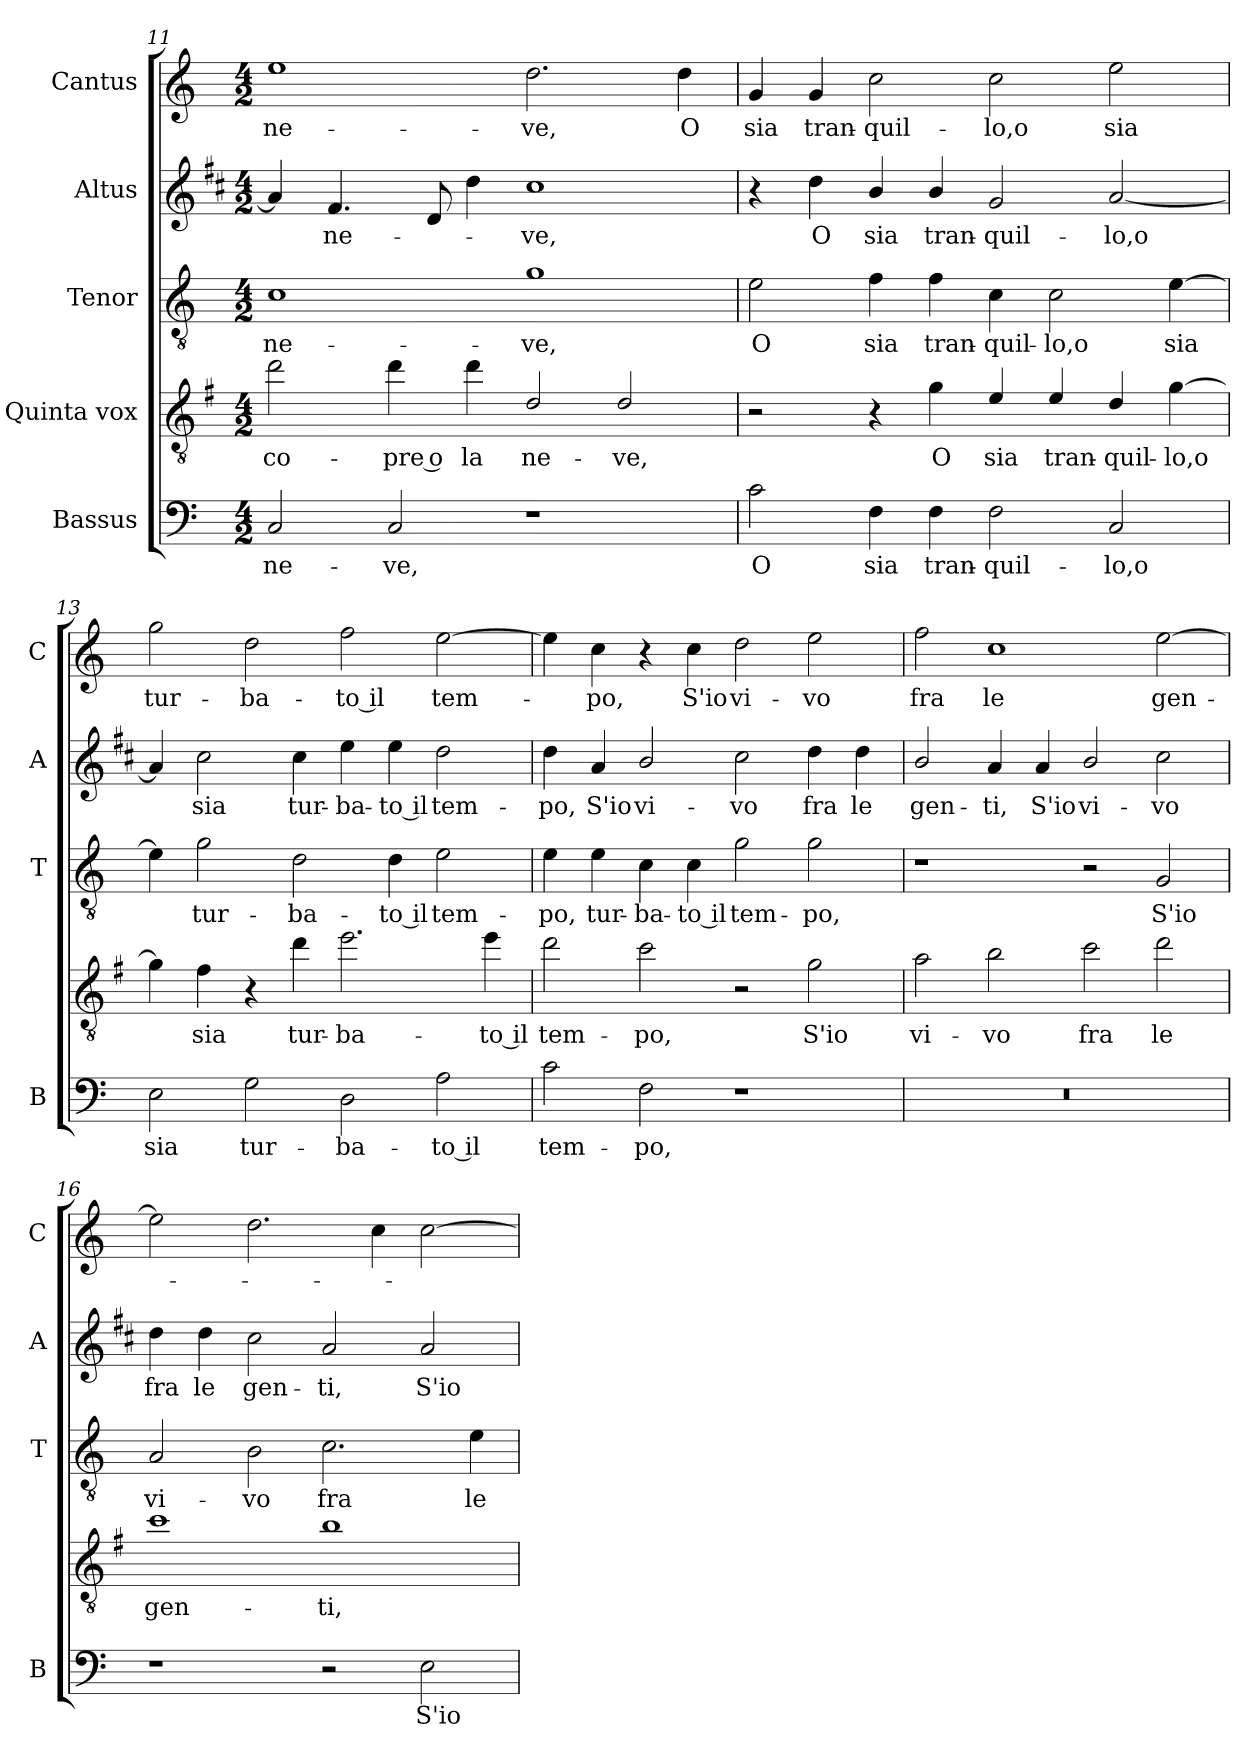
**kern	**text	**kern	**text	**kern	**text	**kern	**text	**kern	**text
*part5	*part5	*part4	*part4	*part3	*part3	*part2	*part2	*part1	*part1
*staff5	*staff5	*staff4	*staff4	*staff3	*staff3	*staff2	*staff2	*staff1	*staff1
*I"Bassus	*	*I"Quinta vox	*	*I"Tenor	*	*I"Altus	*	*I"Cantus	*
*I'B	*	*	*	*I'T	*	*I'A	*	*I'C	*
*clefF4	*	*clefGv2	*	*clefGv2	*	*clefG2	*	*clefG2	*
*	*	*ITrd4c7	*	*	*	*ITrd1c2	*	*	*
*k[]	*	*k[]	*	*k[]	*	*k[]	*	*k[]	*
*C:	*	*C:	*	*C:	*	*C:	*	*C:	*
*M4/2	*	*M4/2	*	*M4/2	*	*M4/2	*	*M4/2	*
=11	=11	=11	=11	=11	=11	=11	=11	=11	=11
!	!LO:LY:b	!	!LO:LY:b	!	!LO:LY:b	!	!	!	!LO:LY:b
2C/	ne-	2g\	co-	1c	ne-	4g/]	.	1ee	ne-
!	!	!	!	!	!	!	!LO:LY:b	!	!
.	.	.	.	.	.	4.e/	ne-	.	.
!	!LO:LY:b	!	!LO:LY:b	!	!	!	!	!	!
2C/	-ve,	4g\	-pre o	.	.	.	.	.	.
.	.	.	.	.	.	8c/	.	.	.
!	!	!	!LO:LY:b	!	!	!	!	!	!
.	.	4g\	la	.	.	4cc\	.	.	.
!	!	!	!LO:LY:b	!	!LO:LY:b	!	!LO:LY:b	!	!LO:LY:b
1r	.	2G/	ne-	1g	-ve,	1b	-ve,	2.dd\	-ve,
!	!	!	!LO:LY:b	!	!	!	!	!	!
.	.	2G/	-ve,	.	.	.	.	.	.
!	!	!	!	!	!	!	!	!	!LO:LY:b
.	.	.	.	.	.	.	.	4dd\	O
!!LO:LB:g=z
=12	=12	=12	=12	=12	=12	=12	=12	=12	=12
!	!LO:LY:b	!	!	!	!LO:LY:b	!	!	!	!LO:LY:b
2c\	O	2r	.	2e\	O	4r	.	4g/	sia
!	!	!	!	!	!	!	!LO:LY:b	!	!LO:LY:b
.	.	.	.	.	.	4cc\	O	4g/	tran-
!	!LO:LY:b	!	!	!	!LO:LY:b	!	!LO:LY:b	!	!LO:LY:b
4F\	sia	4r	.	4f\	sia	4a/	sia	2cc\	-quil-
!	!LO:LY:b	!	!LO:LY:b	!	!LO:LY:b	!	!LO:LY:b	!	!
4F\	tran-	4c\	O	4f\	tran-	4a/	tran-	.	.
!	!LO:LY:b	!	!LO:LY:b	!	!LO:LY:b	!	!LO:LY:b	!	!LO:LY:b
2F\	-quil-	4A/	sia	4c\	-quil-	2f/	-quil-	2cc\	-lo,o
!	!	!	!LO:LY:b	!	!LO:LY:b	!	!	!	!
.	.	4A/	tran-	2c\	-lo,o	.	.	.	.
!	!LO:LY:b	!	!LO:LY:b	!	!	!	!LO:LY:b	!	!LO:LY:b
2C/	-lo,o	4G/	-quil-	.	.	[2g/	-lo,o	2ee\	sia
!	!	!	!LO:LY:b	!	!LO:LY:b	!	!	!	!
.	.	[4c\	-lo,o	[4e\	sia	.	.	.	.
=13	=13	=13	=13	=13	=13	=13	=13	=13	=13
!	!LO:LY:b	!	!	!	!	!	!	!	!LO:LY:b
2E\	sia	4c\]	.	4e\]	.	4g/]	.	2gg\	tur-
!	!	!	!LO:LY:b	!	!LO:LY:b	!	!LO:LY:b	!	!
.	.	4B\	sia	2g\	tur-	2b\	sia	.	.
!	!LO:LY:b	!	!	!	!	!	!	!	!LO:LY:b
2G\	tur-	4r	.	.	.	.	.	2dd\	-ba-
!	!	!	!LO:LY:b	!	!LO:LY:b	!	!LO:LY:b	!	!
.	.	4g\	tur-	2d\	-ba-	4b\	tur-	.	.
!	!LO:LY:b	!	!LO:LY:b	!	!	!	!LO:LY:b	!	!LO:LY:b
2D\	-ba-	2.a\	-ba-	.	.	4dd\	-ba-	2ff\	-to il
!	!	!	!	!	!LO:LY:b	!	!LO:LY:b	!	!
.	.	.	.	4d\	-to il	4dd\	-to il	.	.
!	!LO:LY:b	!	!	!	!LO:LY:b	!	!LO:LY:b	!	!LO:LY:b
2A\	-to il	.	.	2e\	tem-	2cc\	tem-	[2ee\	tem-
!	!	!	!LO:LY:b	!	!	!	!	!	!
.	.	4a\	-to il	.	.	.	.	.	.
=14	=14	=14	=14	=14	=14	=14	=14	=14	=14
!	!LO:LY:b	!	!LO:LY:b	!	!LO:LY:b	!	!LO:LY:b	!	!
2c\	tem-	2g\	tem-	4e\	-po,	4cc\	-po,	4ee\]	.
!	!	!	!	!	!LO:LY:b	!	!LO:LY:b	!	!LO:LY:b
.	.	.	.	4e\	tur-	4g/	S'io	4cc\	-po,
!	!LO:LY:b	!	!LO:LY:b	!	!LO:LY:b	!	!LO:LY:b	!	!
2F\	-po,	2f\	-po,	4c\	-ba-	2a/	vi-	4r	.
!	!	!	!	!	!LO:LY:b	!	!	!	!LO:LY:b
.	.	.	.	4c\	-to il	.	.	4cc\	S'io
!	!	!	!	!	!LO:LY:b	!	!LO:LY:b	!	!LO:LY:b
1r	.	2r	.	2g\	tem-	2b\	-vo	2dd\	vi-
!	!	!	!LO:LY:b	!	!LO:LY:b	!	!LO:LY:b	!	!LO:LY:b
.	.	2c\	S'io	2g\	-po,	4cc\	fra	2ee\	-vo
!	!	!	!	!	!	!	!LO:LY:b	!	!
.	.	.	.	.	.	4cc\	le	.	.
=15	=15	=15	=15	=15	=15	=15	=15	=15	=15
!	!	!	!LO:LY:b	!	!	!	!LO:LY:b	!	!LO:LY:b
0r	.	2d\	vi-	1r	.	2a/	gen-	2ff\	fra
!	!	!	!LO:LY:b	!	!	!	!LO:LY:b	!	!LO:LY:b
.	.	2e\	-vo	.	.	4g/	-ti,	1cc	le
!	!	!	!	!	!	!	!LO:LY:b	!	!
.	.	.	.	.	.	4g/	S'io	.	.
!	!	!	!LO:LY:b	!	!	!	!LO:LY:b	!	!
.	.	2f\	fra	2r	.	2a/	vi-	.	.
!	!	!	!LO:LY:b	!	!LO:LY:b	!	!LO:LY:b	!	!LO:LY:b
.	.	2g\	le	2G/	S'io	2b\	-vo	[2ee\	gen-
!!LO:LB:g=z
=16	=16	=16	=16	=16	=16	=16	=16	=16	=16
!	!	!	!LO:LY:b	!	!LO:LY:b	!	!LO:LY:b	!	!
1r	.	1f	gen-	2A/	vi-	4cc\	fra	2ee\]	.
!	!	!	!	!	!	!	!LO:LY:b	!	!
.	.	.	.	.	.	4cc\	le	.	.
!	!	!	!	!	!LO:LY:b	!	!LO:LY:b	!	!
.	.	.	.	2B\	-vo	2b\	gen-	2.dd\	.
!	!	!	!LO:LY:b	!	!LO:LY:b	!	!LO:LY:b	!	!
2r	.	1e	-ti,	2.c\	fra	2g/	-ti,	.	.
.	.	.	.	.	.	.	.	4cc\	.
!	!LO:LY:b	!	!	!	!	!	!LO:LY:b	!	!
2E\	S'io	.	.	.	.	2g/	S'io	[2cc\	.
!	!	!	!	!	!LO:LY:b	!	!	!	!
.	.	.	.	4e\	le	.	.	.	.
=	=	=	=	=	=	=	=	=	=
*-	*-	*-	*-	*-	*-	*-	*-	*-	*-
